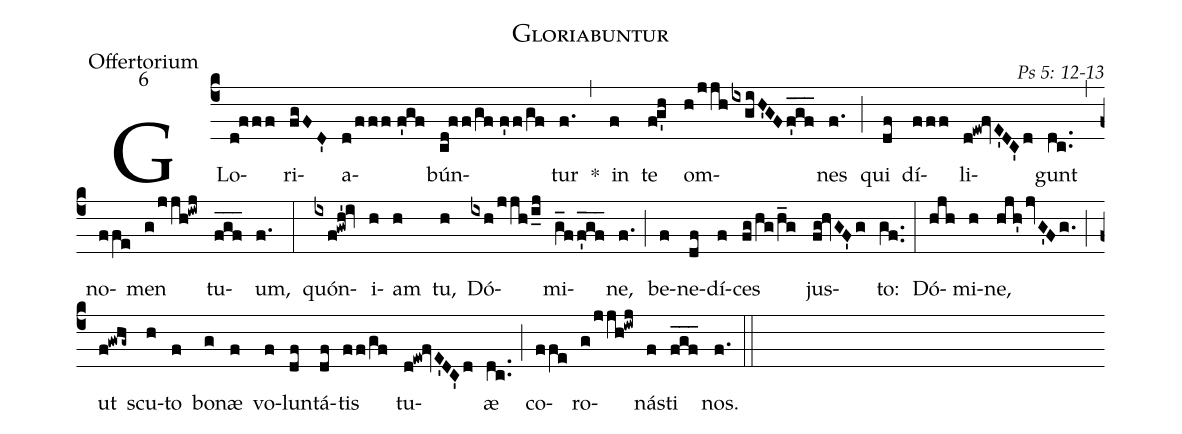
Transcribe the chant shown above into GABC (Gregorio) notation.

name: Gloriabuntur;
office-part: Offertorium;
mode: 6;
commentary: Ps 5: 12-13;
%%
(c4) GLo(d!fff)ri(fgFD')a(d/fff//f'gf)bún(cd!ff/gf//f'f/gf)tur(f.) *(,) in(f) te(f!g'h) om(h/jjh/ixgiH'GFf'_g_f_)nes(f.) (;) qui(df) dí(fff)li(d!ew!fvE'DC'd)gunt(dc..) (,) no(ffe)men(g/jjh!iwj) tu(f_g_f_)um,(f.) (:)
quón(ixf!gwh'!iv)i(h)am(h) tu,(h) Dó(ixh/jjh/i_j)mi(g_ff'_g_f_)ne,(f.) (;) be(f)ne(df)dí(f)ces(fg/hg/h_g) jus(fg!hvGF'g)to:(gf..) (:)
Dó(hjh)mi(h)ne,(hjh'jvG'Fg.) (;) ut(f!gwhg~) scu(h)to(f) bo(g)næ(f) vo(f)lun(df)tá(df)tis(ff/gf) tu(d!ew!fvE'DC'd)æ(dc..) (;) co(ffe)ro(g/jjh!iwj)nás(f)ti(f_g_f_) nos.(f.) (::)
